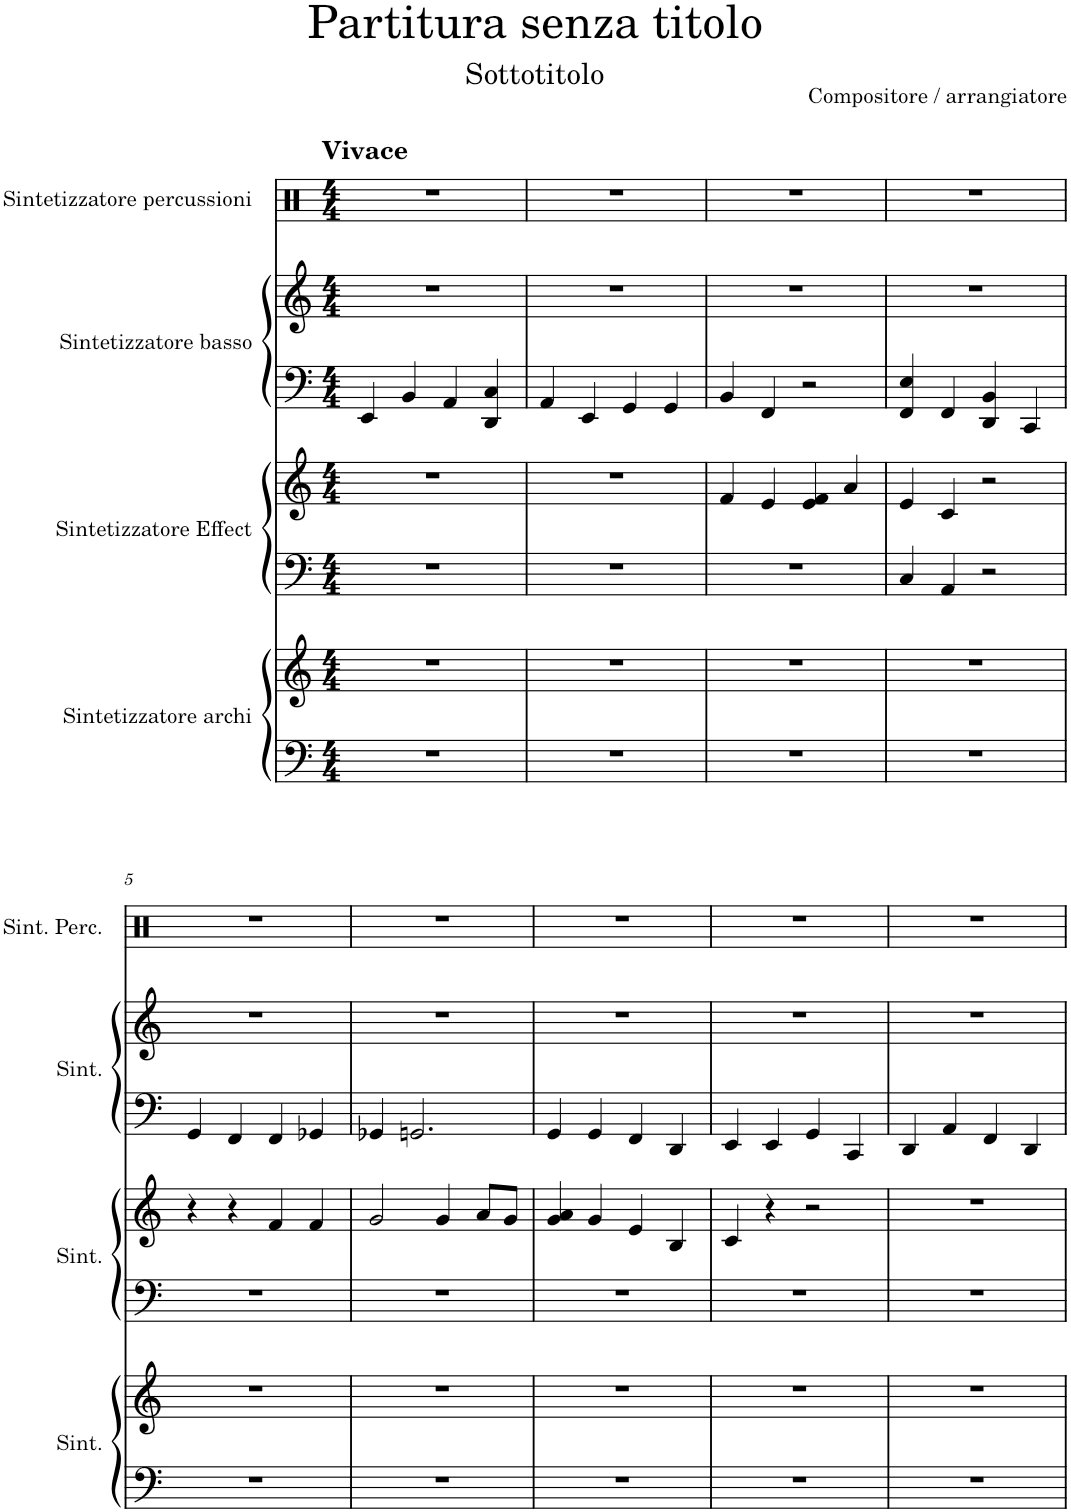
**kern	**kern	**kern	**kern	**kern	**kern	**kern
*part4	*part4	*part3	*part3	*part2	*part2	*part1
*staff7	*staff6	*staff5	*staff4	*staff3	*staff2	*staff1
*I"Sintetizzatore archi	*	*I"Sintetizzatore Effect	*	*I"Sintetizzatore basso	*	*I"Sintetizzatore percussioni
*I'Sint.	*	*I'Sint.	*	*I'Sint.	*	*I'Sint. Perc.
*clefF4	*clefG2	*clefF4	*clefG2	*clefF4	*clefG2	*clefX
*k[]	*k[]	*k[]	*k[]	*k[]	*k[]	*k[]
*M4/4	*M4/4	*M4/4	*M4/4	*M4/4	*M4/4	*M4/4
=1	=1	=1	=1	=1	=1	=1
!	!	!	!	!	!	!LO:TX:a:B:t=Vivace
1r	1r	1r	1r	4EE/	1r	1r
.	.	.	.	4BB/	.	.
.	.	.	.	4AA/	.	.
.	.	.	.	4DD/ 4C/	.	.
=2	=2	=2	=2	=2	=2	=2
1r	1r	1r	1r	4AA/	1r	1r
.	.	.	.	4EE/	.	.
.	.	.	.	4GG/	.	.
.	.	.	.	4GG/	.	.
=3	=3	=3	=3	=3	=3	=3
1r	1r	1r	4f/	4BB/	1r	1r
.	.	.	4e/	4FF/	.	.
.	.	.	4e/ 4f/	2r	.	.
.	.	.	4a/	.	.	.
=4	=4	=4	=4	=4	=4	=4
1r	1r	4C/	4e/	4FF/ 4E/	1r	1r
.	.	4AA/	4c/	4FF/	.	.
.	.	2r	2r	4DD/ 4BB/	.	.
.	.	.	.	4CC/	.	.
!!LO:LB:g=z
=5	=5	=5	=5	=5	=5	=5
1r	1r	1r	4r	4GG/	1r	1r
.	.	.	4r	4FF/	.	.
.	.	.	4f/	4FF/	.	.
.	.	.	4f/	4GG-X/	.	.
=6	=6	=6	=6	=6	=6	=6
1r	1r	1r	2g/	4GG-X/	1r	1r
.	.	.	.	2.GGn/	.	.
.	.	.	4g/	.	.	.
.	.	.	8a/L	.	.	.
.	.	.	8g/J	.	.	.
=7	=7	=7	=7	=7	=7	=7
1r	1r	1r	4g/ 4a/	4GG/	1r	1r
.	.	.	4g/	4GG/	.	.
.	.	.	4e/	4FF/	.	.
.	.	.	4B/	4DD/	.	.
=8	=8	=8	=8	=8	=8	=8
1r	1r	1r	4c/	4EE/	1r	1r
.	.	.	4r	4EE/	.	.
.	.	.	2r	4GG/	.	.
.	.	.	.	4CC/	.	.
=9	=9	=9	=9	=9	=9	=9
1r	1r	1r	1r	4DD/	1r	1r
.	.	.	.	4AA/	.	.
.	.	.	.	4FF/	.	.
.	.	.	.	4DD/	.	.
=	=	=	=	=	=	=
*-	*-	*-	*-	*-	*-	*-
